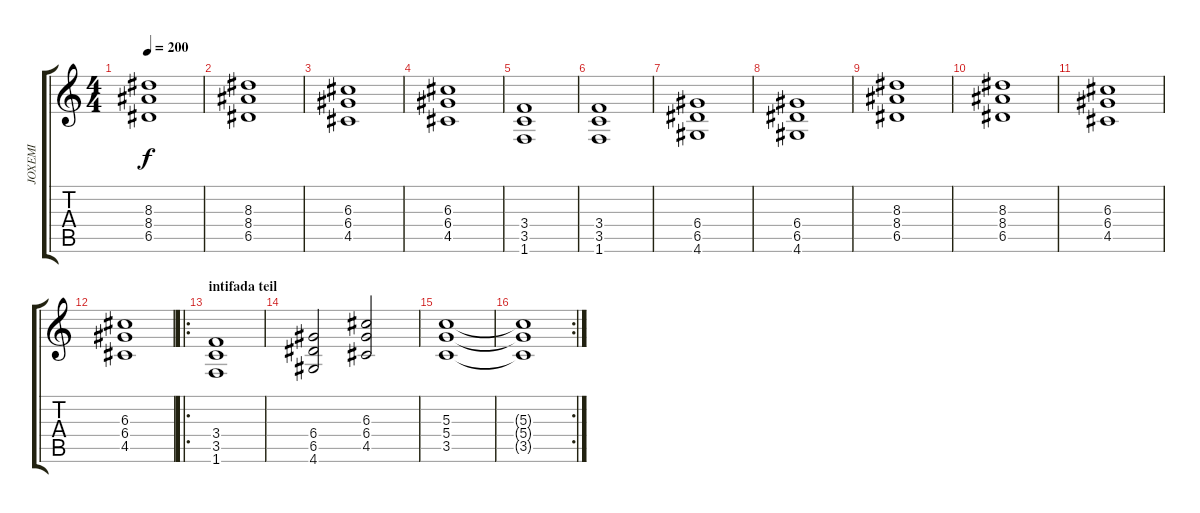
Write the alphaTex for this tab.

\track ("JOXEMI" "JOXEMI") {instrument distortionguitar}
\staff {score tabs}
\tuning (E4 B3 G3 D3 A2 E2) {hide}
\ts (4 4)
\tempo 200
\clef g2
\ks c
(8.3 8.4 6.5).1{dy f} |
(8.3 8.4 6.5).1 |
(6.3 6.4 4.5).1 |
(6.3 6.4 4.5).1 |
(3.4 3.5 1.6).1 |
(3.4 3.5 1.6).1 |
(6.4 6.5 4.6).1 |
(6.4 6.5 4.6).1 |
(8.3 8.4 6.5).1 |
(8.3 8.4 6.5).1 |
(6.3 6.4 4.5).1 |
(6.3 6.4 4.5).1 |
\ro
\section ("" "intifada teil")
(3.4 3.5 1.6).1 |
(6.4 6.5 4.6).2 (6.3 6.4 4.5).2 |
(5.3 5.4 3.5).1 |
\rc 2
(5.3{t} 5.4{t} 3.5{t}).1
